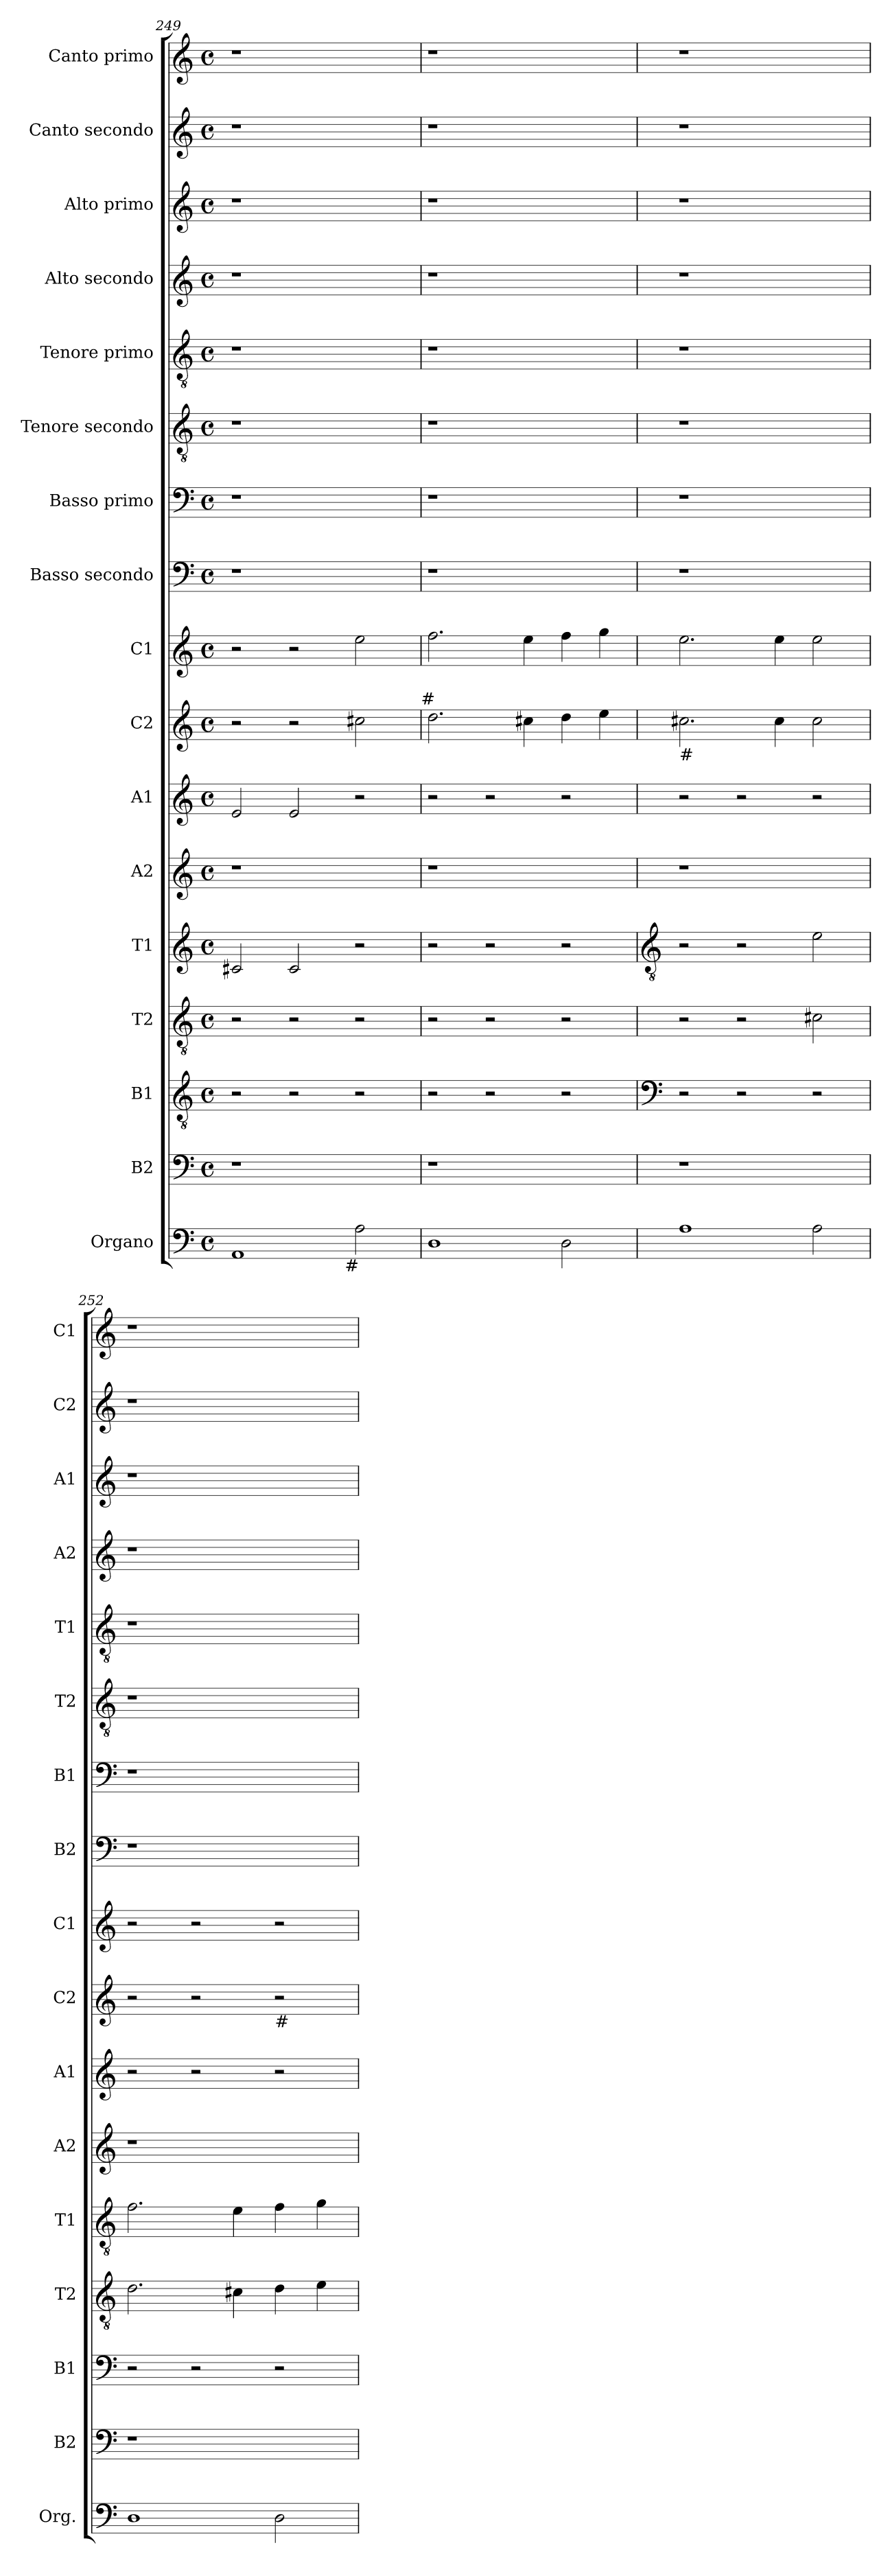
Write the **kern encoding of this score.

**kern	**kern	**kern	**kern	**kern	**kern	**kern	**kern	**kern	**kern	**kern	**kern	**kern	**kern	**kern	**kern	**kern
*part17	*part16	*part15	*part14	*part13	*part12	*part11	*part10	*part9	*part8	*part7	*part6	*part5	*part4	*part3	*part2	*part1
*staff17	*staff16	*staff15	*staff14	*staff13	*staff12	*staff11	*staff10	*staff9	*staff8	*staff7	*staff6	*staff5	*staff4	*staff3	*staff2	*staff1
*I"Organo	*I"B2	*I"B1	*I"T2	*I"T1	*I"A2	*I"A1	*I"C2	*I"C1	*I"Basso secondo	*I"Basso primo	*I"Tenore secondo	*I"Tenore primo	*I"Alto secondo	*I"Alto primo	*I"Canto secondo	*I"Canto primo
*I'Org.	*I'B2	*I'B1	*I'T2	*I'T1	*I'A2	*I'A1	*I'C2	*I'C1	*I'B2	*I'B1	*I'T2	*I'T1	*I'A2	*I'A1	*I'C2	*I'C1
*clefF4	*clefF4	*clefGv2	*clefGv2	*clefG2	*clefG2	*clefG2	*clefG2	*clefG2	*clefF4	*clefF4	*clefGv2	*clefGv2	*clefG2	*clefG2	*clefG2	*clefG2
*k[]	*k[]	*k[]	*k[]	*k[]	*k[]	*k[]	*k[]	*k[]	*k[]	*k[]	*k[]	*k[]	*k[]	*k[]	*k[]	*k[]
*C:	*C:	*C:	*C:	*C:	*C:	*C:	*C:	*C:	*C:	*C:	*C:	*C:	*C:	*C:	*C:	*C:
*M4/4	*M4/4	*M4/4	*M4/4	*M4/4	*M4/4	*M4/4	*M4/4	*M4/4	*M4/4	*M4/4	*M4/4	*M4/4	*M4/4	*M4/4	*M4/4	*M4/4
*met(c)	*met(c)	*met(c)	*met(c)	*met(c)	*met(c)	*met(c)	*met(c)	*met(c)	*met(c)	*met(c)	*met(c)	*met(c)	*met(c)	*met(c)	*met(c)	*met(c)
=249	=249	=249	=249	=249	=249	=249	=249	=249	=249	=249	=249	=249	=249	=249	=249	=249
!LO:TX:b:t=#	!	!	!	!	!	!	!	!	!	!	!	!	!	!	!	!
*^	*	*	*	*	*	*	*	*	*	*	*	*	*	*	*	*
1AA	2ryy	1r	2r	2r	2c#X/	1r	2e/	2r	2r	1r	1r	1r	1r	1r	1r	1r	1r
.	4...ryy	.	2r	2r	2c#/	.	2e/	2r	2r	.	.	.	.	.	.	.	.
!	!LO:TX:b:t=#	!	!	!	!	!	!	!	!	!	!	!	!	!	!	!	!
.	2ryy	.	.	.	.	.	.	.	.	.	.	.	.	.	.	.	.
2A\	.	2ryy	2r	2r	2r	2ryy	2r	2cc#X\	2ee\	2ryy	2ryy	2ryy	2ryy	2ryy	2ryy	2ryy	2ryy
.	32ryy	.	.	.	.	.	.	.	.	.	.	.	.	.	.	.	.
!	!	!	!	!	!	!	!	!LO:TX:a:t=#	!	!	!	!	!	!	!	!	!
=250	=250	=250	=250	=250	=250	=250	=250	=250	=250	=250	=250	=250	=250	=250	=250	=250	=250
!LO:TX:b:t=§	!	!	!	!	!	!	!	!	!	!	!	!	!	!	!	!	!
*v	*v	*	*	*	*	*	*	*	*	*	*	*	*	*	*	*	*
1D	1r	2r	2r	2r	1r	2r	2.dd\	2.ff\	1r	1r	1r	1r	1r	1r	1r	1r
.	.	2r	2r	2r	.	2r	.	.	.	.	.	.	.	.	.	.
.	.	.	.	.	.	.	4cc#X\	4ee\	.	.	.	.	.	.	.	.
2D\	2ryy	2r	2r	2r	2ryy	2r	4dd\	4ff\	2ryy	2ryy	2ryy	2ryy	2ryy	2ryy	2ryy	2ryy
.	.	.	.	.	.	.	4ee\	4gg\	.	.	.	.	.	.	.	.
!!LO:PB:g=z
=251	=251	=251	=251	=251	=251	=251	=251	=251	=251	=251	=251	=251	=251	=251	=251	=251
*	*	*clefF4	*	*clefGv2	*	*	*	*	*	*	*	*	*	*	*	*
!	!	!	!	!	!	!	!LO:TX:b:t=#	!	!	!	!	!	!	!	!	!
1A	1r	2r	2r	2r	1r	2r	2.cc#X\	2.ee\	1r	1r	1r	1r	1r	1r	1r	1r
.	.	2r	2r	2r	.	2r	.	.	.	.	.	.	.	.	.	.
.	.	.	.	.	.	.	4cc#\	4ee\	.	.	.	.	.	.	.	.
2A\	2ryy	2r	2c#X\	2e\	2ryy	2r	2cc#\	2ee\	2ryy	2ryy	2ryy	2ryy	2ryy	2ryy	2ryy	2ryy
=252	=252	=252	=252	=252	=252	=252	=252	=252	=252	=252	=252	=252	=252	=252	=252	=252
1D	1r	2r	2.d\	2.f\	1r	2r	2r	2r	1r	1r	1r	1r	1r	1r	1r	1r
.	.	2r	.	.	.	2r	2r	2r	.	.	.	.	.	.	.	.
.	.	.	4c#X\	4e\	.	.	.	.	.	.	.	.	.	.	.	.
!	!	!	!	!	!	!	!LO:TX:b:t=#	!	!	!	!	!	!	!	!	!
2D\	2ryy	2r	4d\	4f\	2ryy	2r	2r	2r	2ryy	2ryy	2ryy	2ryy	2ryy	2ryy	2ryy	2ryy
.	.	.	4e\	4g\	.	.	.	.	.	.	.	.	.	.	.	.
=	=	=	=	=	=	=	=	=	=	=	=	=	=	=	=	=
*-	*-	*-	*-	*-	*-	*-	*-	*-	*-	*-	*-	*-	*-	*-	*-	*-
